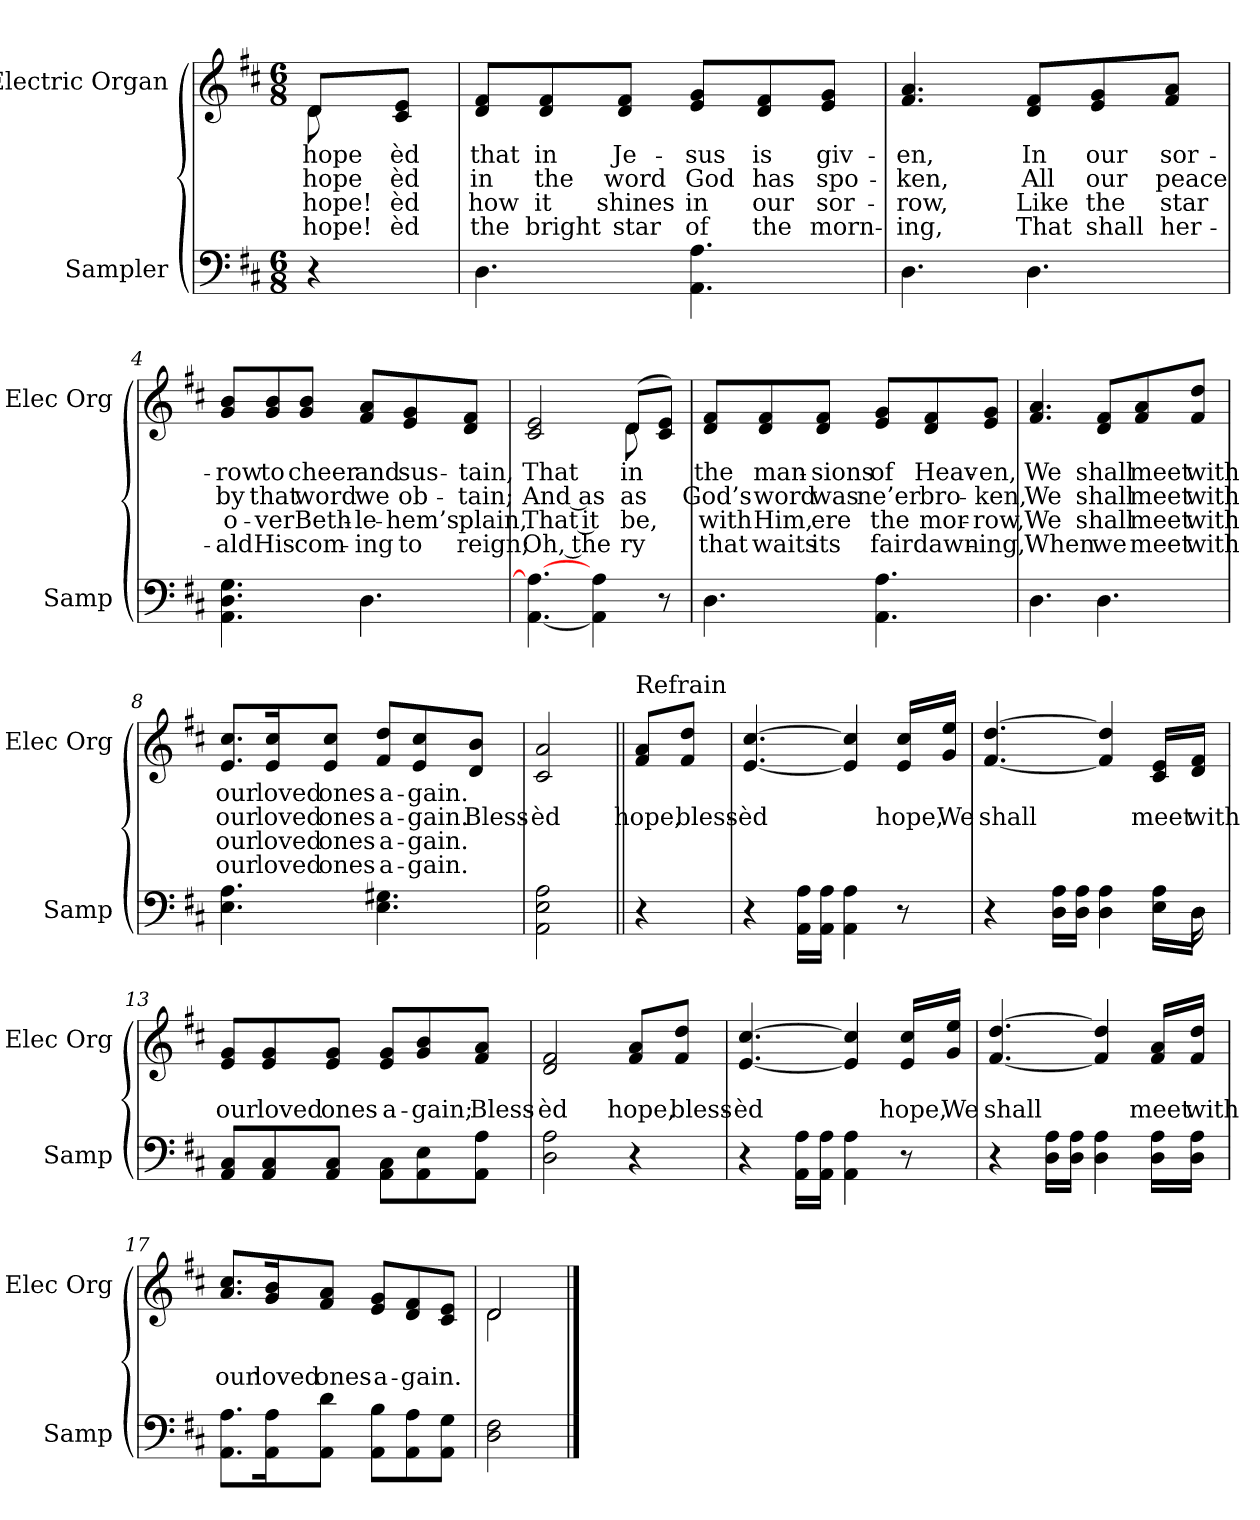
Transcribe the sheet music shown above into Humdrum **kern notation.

**kern	**kern	**text	**text	**text	**text
*part2	*part1	*part1	*part1	*part1	*part1
*staff2	*staff1	*staff1	*staff1	*staff1	*staff1
*I"Sampler	*I"Electric Organ	*	*	*	*
*I'Samp	*I'Elec Org	*	*	*	*
*clefF4	*clefG2	*	*	*	*
*k[f#c#]	*k[f#c#]	*	*	*	*
*D:	*D:	*	*	*	*
*M6/8	*M6/8	*	*	*	*
=1	=1	=1	=1	=1	=1
*	*^	*	*	*	*
4r	8d/L	8d	hope	hope	hope!	hope!
.	8c#/ 8e/J	8ryy	-èd	-èd	-èd	-èd
*	*v	*v	*	*	*	*
=2	=2	=2	=2	=2	=2
4.D	8d/ 8f#/L	that	in	how	the
.	8d/ 8f#/	in	the	it	bright
.	8d/ 8f#/J	Je-	word	shines	star
4.AA 4.A	8e/ 8g/L	-sus	God	in	of
.	8d/ 8f#/	is	has	our	the
.	8e/ 8g/J	giv-	spo-	sor-	morn-
=3	=3	=3	=3	=3	=3
4.D	4.f# 4.a	-en,	-ken,	-row,	-ing,
4.D	8d/ 8f#/L	In	All	Like	That
.	8e/ 8g/	our	our	the	shall
.	8f#/ 8a/J	sor-	peace	star	her-
=4	=4	=4	=4	=4	=4
4.AA 4.D 4.G	8g/ 8b/L	-row	by	o-	-ald
.	8g/ 8b/	to	that	-ver	His
.	8g/ 8b/J	cheer	word	Beth-	com-
4.D	8f#/ 8a/L	and	we	-le-	-ing
.	8e/ 8g/	sus-	ob-	-hem’s	to
.	8d/ 8f#/J	-tain,	-tain;	plain,	reign;
=5	=5	=5	=5	=5	=5
*	*^	*	*	*	*
[4.AA 4.A_	2c# 2e	2ryy	That	And as	That it	Oh, the
4AA] 4A	.	.	.	.	.	.
.	(8d/L	8d	in	as	be,	-ry
8r	8c#/ 8e/J)	8ryy	.	.	.	.
*	*v	*v	*	*	*	*
=6	=6	=6	=6	=6	=6
4.D	8d/ 8f#/L	the	God’s	with	that
.	8d/ 8f#/	man-	word	Him,	waits
.	8d/ 8f#/J	-sions	was	ere	its
4.AA 4.A	8e/ 8g/L	of	ne’er	the	fair
.	8d/ 8f#/	Heav-	bro-	mor-	dawn-
.	8e/ 8g/J	-en,	-ken,	-row,	-ing,
=7	=7	=7	=7	=7	=7
4.D	4.f# 4.a	We	We	We	When
4.D	8d/ 8f#/L	shall	shall	shall	we
.	8f#/ 8a/	meet	meet	meet	meet
.	8f#/ 8dd/J	with	with	with	with
=8	=8	=8	=8	=8	=8
4.E 4.A	8.e/ 8.cc#/L	our	our	our	our
.	16e/ 16cc#/K	loved	loved	loved	loved
.	8e/ 8cc#/J	ones	ones	ones	ones
4.E 4.G#X	8f#/ 8dd/L	a-	a-	a-	a-
.	8e/ 8cc#/	-gain.	-gain.	-gain.	-gain.
.	8d/ 8b/J	.	Bless-	.	.
=9	=9	=9	=9	=9	=9
2AA 2E 2A	2c# 2a	.	-èd	.	.
=10||	=10||	=10||	=10||	=10||	=10||
!	!LO:TX:t=Refrain	!	!	!	!
4r	8f#/ 8a/L	.	hope,	.	.
.	8f#/ 8dd/J	.	bless-	.	.
=11	=11	=11	=11	=11	=11
4r	[4.e [4.cc#	.	-èd	.	.
16AA\ 16A\LL	.	.	.	.	.
16AA\ 16A\JJ	.	.	.	.	.
4AA 4A	4e] 4cc#]	.	.	.	.
8r	16e/ 16cc#/LL	.	hope,	.	.
.	16g/ 16ee/JJ	.	We	.	.
=12	=12	=12	=12	=12	=12
*^	*	*	*	*	*
4r	8.ryy	[4.f# [4.dd	.	shall	.	.
*v	*v	*	*	*	*	*
16D\ 16A\LL	.	.	.	.	.
16D\ 16A\JJ	.	.	.	.	.
4D 4A	4f#] 4dd]	.	.	.	.
16E\ 16A\LL	16c#/ 16e/LL	.	meet	.	.
*^	*	*	*	*	*
16D\JJ	16D	16d/ 16f#/JJ	.	with	.	.
*v	*v	*	*	*	*	*
=13	=13	=13	=13	=13	=13
8AA/ 8C#/L	8e/ 8g/L	.	our	.	.
8AA/ 8C#/	8e/ 8g/	.	loved	.	.
8AA/ 8C#/J	8e/ 8g/J	.	ones	.	.
8AA\ 8C#\L	8e/ 8g/L	.	a-	.	.
8AA\ 8E\	8g/ 8b/	.	-gain;	.	.
8AA\ 8A\J	8f#/ 8a/J	.	Bless-	.	.
=14	=14	=14	=14	=14	=14
2D 2A	2d 2f#	.	-èd	.	.
4r	8f#/ 8a/L	.	hope,	.	.
.	8f#/ 8dd/J	.	bless-	.	.
=15	=15	=15	=15	=15	=15
4r	[4.e [4.cc#	.	-èd	.	.
16AA\ 16A\LL	.	.	.	.	.
16AA\ 16A\JJ	.	.	.	.	.
4AA 4A	4e] 4cc#]	.	.	.	.
8r	16e/ 16cc#/LL	.	hope,	.	.
.	16g/ 16ee/JJ	.	We	.	.
=16	=16	=16	=16	=16	=16
4r	[4.f# [4.dd	.	shall	.	.
16D\ 16A\LL	.	.	.	.	.
16D\ 16A\JJ	.	.	.	.	.
4D 4A	4f#] 4dd]	.	.	.	.
16D\ 16A\LL	16f#/ 16a/LL	.	meet	.	.
16D\ 16A\JJ	16f#/ 16dd/JJ	.	with	.	.
=17	=17	=17	=17	=17	=17
8.AA\ 8.A\L	8.a/ 8.cc#/L	.	our	.	.
16AA\ 16A\K	16g/ 16b/K	.	loved	.	.
8AA\ 8d\J	8f#/ 8a/J	.	ones	.	.
8AA\ 8B\L	8e/ 8g/L	.	a-	.	.
8AA\ 8A\	8d/ 8f#/	.	-gain.	.	.
8AA\ 8G\J	8c#/ 8e/J	.	.	.	.
=18	=18	=18	=18	=18	=18
*	*^	*	*	*	*
2D 2F#	2d/	2d	.	.	.	.
*	*v	*v	*	*	*	*
==	==	==	==	==	==
*-	*-	*-	*-	*-	*-
